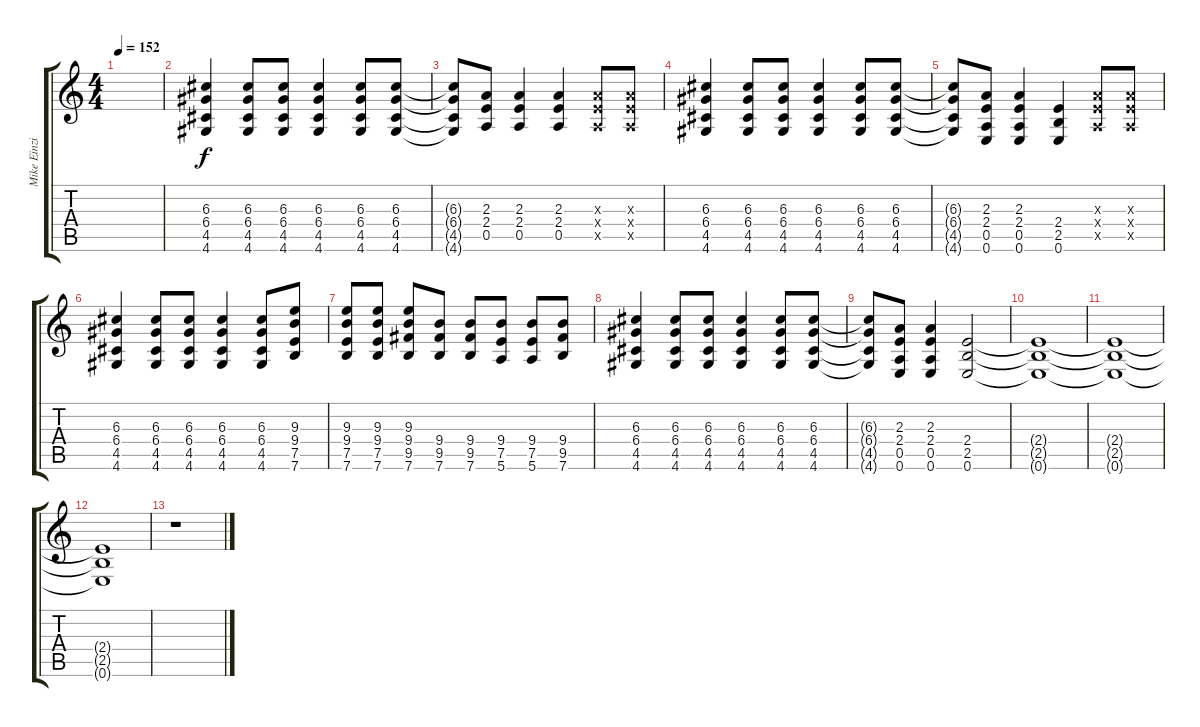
\track ("Mike Einziger 2" "Mike Einzi") {instrument distortionguitar}
\staff {score tabs}
\tuning (E4 B3 G3 D3 A2 E2) {hide}
\ts (4 4)
\tempo 152
\clef g2
\ks c
|
(6.3 6.4 4.5 4.6).4{dy f instrument distortionguitar} (6.3 6.4 4.5 4.6).8 (6.3 6.4 4.5 4.6).8 (6.3 6.4 4.5 4.6).4 (6.3 6.4 4.5 4.6).8 (6.3 6.4 4.5 4.6).8 |
(6.3{t} 6.4{t} 4.5{t} 4.6{t}).8 (2.3 2.4 0.5).8 (2.3 2.4 0.5).4 (2.3 2.4 0.5).4 (2.3{x} 2.4{x} 0.5{x}).8 (2.3{x} 2.4{x} 0.5{x}).8 |
(6.3 6.4 4.5 4.6).4 (6.3 6.4 4.5 4.6).8 (6.3 6.4 4.5 4.6).8 (6.3 6.4 4.5 4.6).4 (6.3 6.4 4.5 4.6).8 (6.3 6.4 4.5 4.6).8 |
(6.3{t} 6.4{t} 4.5{t} 4.6{t}).8 (2.3 2.4 0.5 0.6).8 (2.3 2.4 0.5 0.6).4 (2.4 2.5 0.6).4 (2.3{x} 2.4{x} 0.5{x}).8 (2.3{x} 2.4{x} 0.5{x}).8 |
(6.3 6.4 4.5 4.6).4 (6.3 6.4 4.5 4.6).8 (6.3 6.4 4.5 4.6).8 (6.3 6.4 4.5 4.6).4 (6.3 6.4 4.5 4.6).8 (9.3 9.4 7.5 7.6).8 |
(9.3 9.4 7.5 7.6).8 (9.3 9.4 7.5 7.6).8 (9.3 9.4 9.5 7.6).8 (9.4 9.5 7.6).8 (9.4 9.5 7.6).8 (9.4 7.5 5.6).8 (9.4 7.5 5.6).8 (9.4 9.5 7.6).8 |
(6.3 6.4 4.5 4.6).4 (6.3 6.4 4.5 4.6).8 (6.3 6.4 4.5 4.6).8 (6.3 6.4 4.5 4.6).4 (6.3 6.4 4.5 4.6).8 (6.3 6.4 4.5 4.6).8 |
(6.3{t} 6.4{t} 4.5{t} 4.6{t}).8 (2.3 2.4 0.5 0.6).8 (2.3 2.4 0.5 0.6).4 (2.4 2.5 0.6).2 |
(2.4{t} 2.5{t} 0.6{t}).1 |
(2.4{t} 2.5{t} 0.6{t}).1 |
(2.4{t} 2.5{t} 0.6{t}).1 |
r.1
